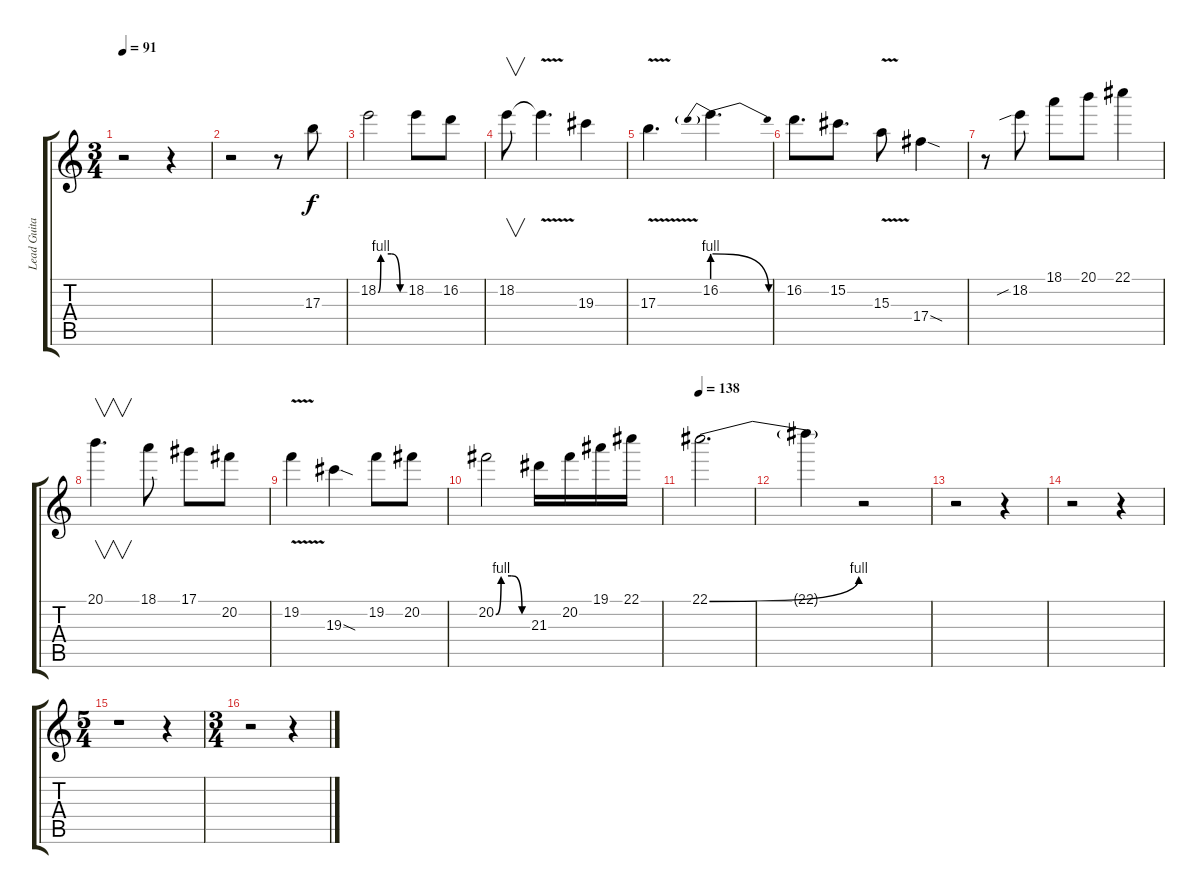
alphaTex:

\track ("Lead Guitar" "Lead Guita") {instrument distortionguitar}
\staff {score tabs}
\tuning (Eb4 Bb3 Gb3 Db3 Ab2 Eb2) {hide}
\ts (3 4)
\tempo 91
\clef g2
\ks c
r.2{dy f instrument distortionguitar} r.4 |
r.2 r.8 17.3.8 |
18.2{be (custom 0 0 6 4 30 4 50 0 60 0)}.2 18.2.8 16.2.8 |
18.2.8{v} 18.2{v t}.4{d} 19.3.4 |
17.3{v}.4{d} 16.2{be (prebendrelease 0 4 60 0)}.4{d} |
16.2.8{d} 15.2.8{d} 15.3{v}.8 17.4{sod}.4 |
r.8 18.2{sib}.8 18.1.8 20.1.8 22.1.4 |
20.1.4{v d} 18.1.8 17.1.8 20.2.8 |
19.2{v}.4 19.3{sod}.4 19.2.8 20.2.8 |
20.2{be (custom 0 0 10 4 30 4 50 0 60 0)}.2 21.3.16 20.2.16 19.1.16 22.1.16 |
\tempo 138
22.1{be (bend 0 0 60 4)}.2{d} |
22.1{t}.4 r.2 |
r.2 r.4 |
r.2 r.4 |
\ts (5 4)
r.1 r.4 |
\ts (3 4)
r.2 r.4
